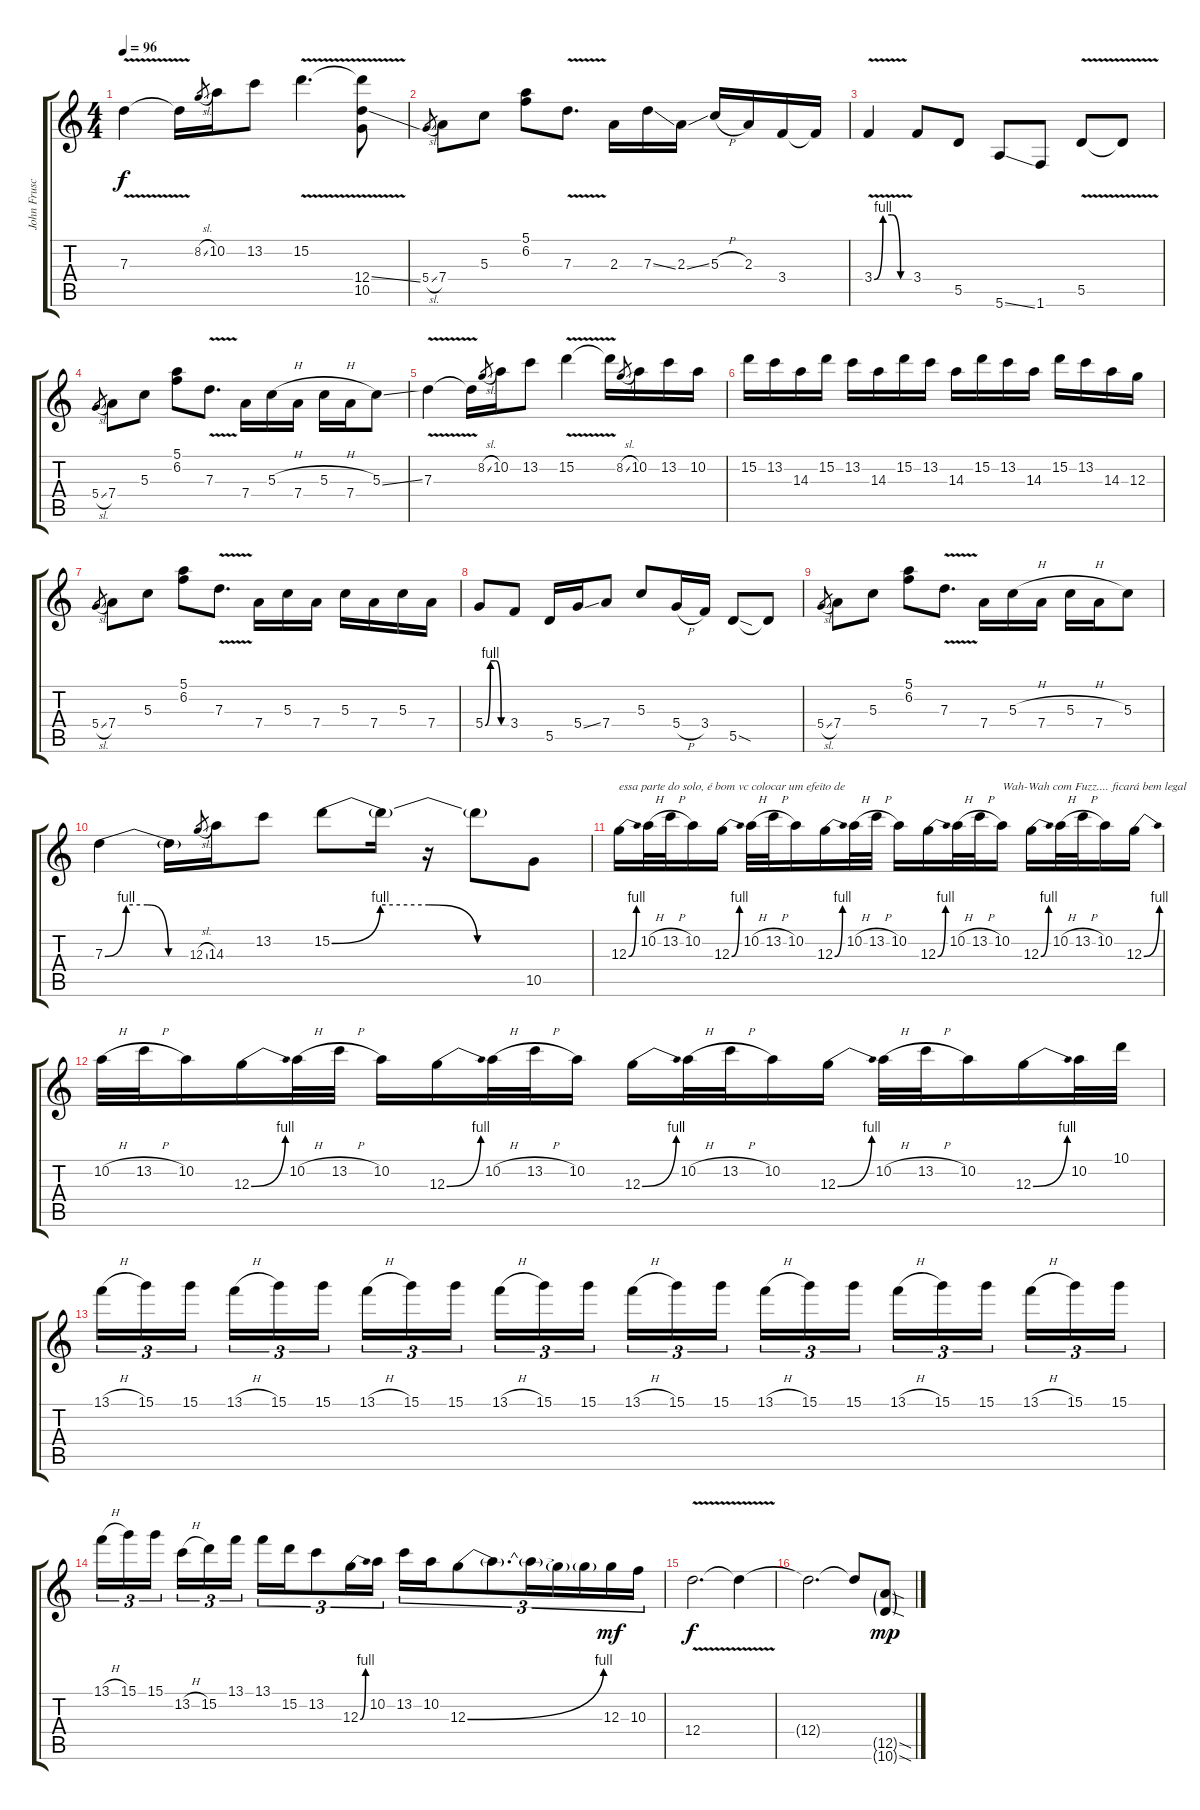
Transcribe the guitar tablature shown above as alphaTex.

\track ("John Frusciante" "John Frusc") {mute instrument distortionguitar}
\staff {score tabs}
\tuning (E4 B3 G3 D3 A2 E2) {hide}
\ts (4 4)
\tempo 96
\clef g2
\ks c
7.3{v}.4{dy f} 7.3{t}.16 8.2{sl}.8{gr} 10.2.16 13.2.8 15.2{v}.4{d} (15.2{t} 12.4{ss} 10.5).8 |
5.4{sl}.8{gr} 7.4.8 5.3.8 (5.1 6.2).8 7.3{v}.8{d} 2.3.16 7.3{ss}.16 2.3{ss}.16 5.3{h}.16 2.3.16 3.4.16 3.4{t}.16 |
3.4{be (custom 0 0 15 4 30 4 45 0 60 0) v}.4 3.4.8 5.5.8 5.6{ss}.8 1.6.8 5.5{v}.8 5.5{t}.8 |
5.4{sl}.8{gr} 7.4.8 5.3.8 (5.1 6.2).8 7.3{v}.8{d} 7.4.16 5.3{h}.16 7.4.16 5.3{h}.16 7.4.16 5.3{ss}.8 |
7.3{v}.4 7.3{t}.16 8.2{sl}.8{gr} 10.2.16 13.2.8 15.2{v}.4 15.2{t}.16 8.2{sl}.8{gr} 10.2.16 13.2.16 10.2.16 |
15.2.16 13.2.16 14.3.16 15.2.16 13.2.16 14.3.16 15.2.16 13.2.16 14.3.16 15.2.16 13.2.16 14.3.16 15.2.16 13.2.16 14.3.16 12.3.16 |
5.4{sl}.8{gr} 7.4.8 5.3.8 (5.1 6.2).8 7.3{v}.8{d} 7.4.16 5.3.16 7.4.16 5.3.16 7.4.16 5.3.16 7.4.16 |
5.4{be (custom 0 0 15 4 30 4 45 0 60 0)}.8 3.4.8 5.5.16 5.4{ss}.16 7.4.8 5.3.8 5.4{h}.16 3.4.16 5.5{sod}.8 5.5{t}.8 |
5.4{sl}.8{gr} 7.4.8 5.3.8 (5.1 6.2).8 7.3{v}.8{d} 7.4.16 5.3{h}.16 7.4.16 5.3{h}.16 7.4.16 5.3.8 |
7.3{be (custom 0 0 15 4 30 4 45 0 60 0)}.4 7.3{t}.16 12.3{sl}.8{gr} 14.3.16 13.2.8 15.2{be (custom 0 0 15 4 30 4 45 0 60 0)}.8 15.2{t}.16 r.16 15.2{t}.8 10.5.8 |
12.3{be (bend 0 0 60 4)}.16{txt "essa parte do solo, é bom vc colocar um efeito de "} 10.2{h}.32 13.2{h}.32 10.2.16 12.3{be (bend 0 0 60 4)}.16 10.2{h}.32 13.2{h}.32 10.2.16 12.3{be (bend 0 0 60 4)}.16 10.2{h}.32 13.2{h}.32 10.2.16 12.3{be (bend 0 0 60 4)}.16 10.2{h}.32 13.2{h}.32 10.2.16{txt "Wah-Wah com Fuzz.... ficará bem legal"} 12.3{be (bend 0 0 60 4)}.16 10.2{h}.32 13.2{h}.32 10.2.16 12.3{be (bend 0 0 60 4)}.16 |
10.2{h}.32 13.2{h}.32 10.2.16 12.3{be (bend 0 0 60 4)}.16 10.2{h}.32 13.2{h}.32 10.2.16 12.3{be (bend 0 0 60 4)}.16 10.2{h}.32 13.2{h}.32 10.2.16 12.3{be (bend 0 0 60 4)}.16 10.2{h}.32 13.2{h}.32 10.2.16 12.3{be (bend 0 0 60 4)}.16 10.2{h}.32 13.2{h}.32 10.2.16 12.3{be (bend 0 0 60 4)}.16 10.2.32 10.1.32 |
13.1{h}.16{tu (3 2)} 15.1.16{tu (3 2)} 15.1.16{tu (3 2)} 13.1{h}.16{tu (3 2)} 15.1.16{tu (3 2)} 15.1.16{tu (3 2)} 13.1{h}.16{tu (3 2)} 15.1.16{tu (3 2)} 15.1.16{tu (3 2)} 13.1{h}.16{tu (3 2)} 15.1.16{tu (3 2)} 15.1.16{tu (3 2)} 13.1{h}.16{tu (3 2)} 15.1.16{tu (3 2)} 15.1.16{tu (3 2)} 13.1{h}.16{tu (3 2)} 15.1.16{tu (3 2)} 15.1.16{tu (3 2)} 13.1{h}.16{tu (3 2)} 15.1.16{tu (3 2)} 15.1.16{tu (3 2)} 13.1{h}.16{tu (3 2)} 15.1.16{tu (3 2)} 15.1.16{tu (3 2)} |
13.1{h}.16{tu (3 2)} 15.1.16{tu (3 2)} 15.1.16{tu (3 2)} 13.2{h}.16{tu (3 2)} 15.2.16{tu (3 2)} 13.1.16{tu (3 2)} 13.1.16{tu (3 2)} 15.2.16{tu (3 2)} 13.2.8{tu (3 2)} 12.3{be (bend 0 0 60 4)}.16{tu (3 2)} 10.2.16{tu (3 2)} 13.2.16{tu (3 2)} 10.2.16{tu (3 2)} 12.3{be (bend 0 0 60 4)}.8{tu (3 2)} 12.3{t}.8{d tu (3 2)} 12.3{t}.16{tu (3 2)} 12.3{t}.16{tu (3 2)} 12.3{t}.16{tu (3 2)} 12.3.16{tu (3 2) dy mf} 10.3.16{tu (3 2)} |
12.4{v}.2{d dy f} 12.4{t}.4{volume 10} |
12.4{t}.2{d volume 8} 12.4{t}.8 (12.5{sod g} 10.6{sod g}).8{dy mp}
